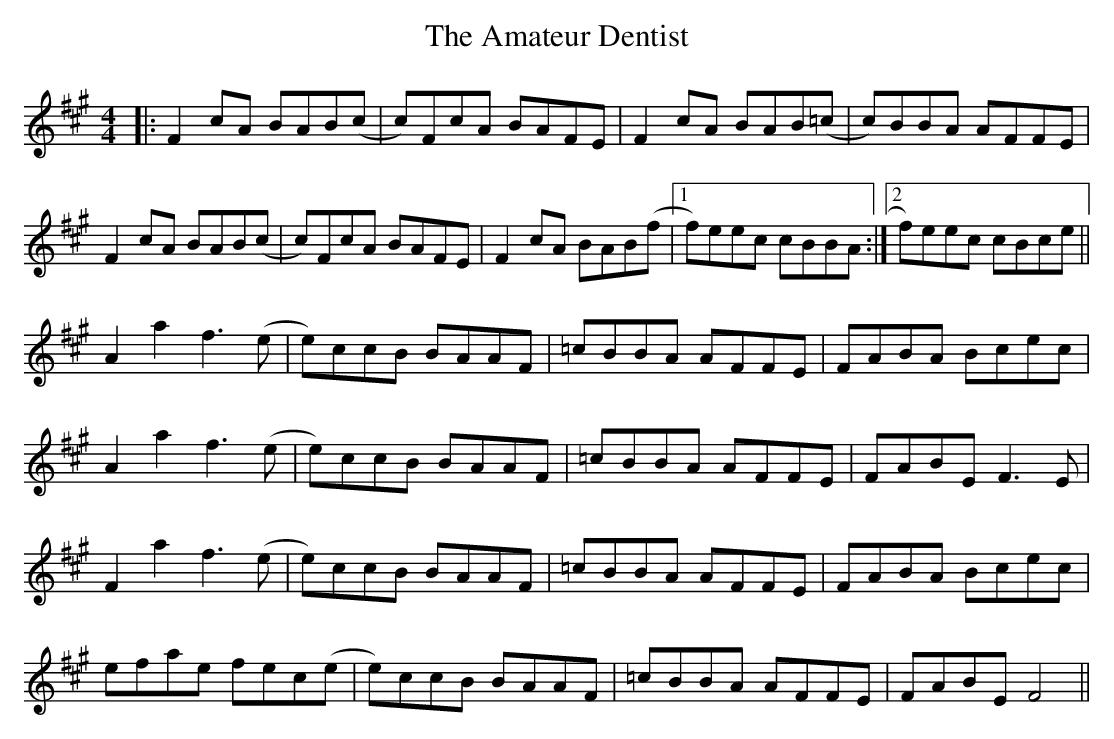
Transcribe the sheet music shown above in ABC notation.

X:1
T: The Amateur Dentist
M: 4/4
L: 1/8
K: Amaj
|:F2cA BAB(c|c)FcA BAFE|F2cA BAB(=c|c)BBA AFFE|
F2cA BAB(c|c)FcA BAFE|F2cA BAB(f|1 f)eec cBBA:|2 f)eec cBce||
A2a2 f3(e|e)ccB BAAF|=cBBA AFFE|FABA Bcec|
A2a2 f3(e|e)ccB BAAF|=cBBA AFFE|FABE F3E|
F2a2 f3(e|e)ccB BAAF|=cBBA AFFE|FABA Bcec|
efae fec(e|e)ccB BAAF|=cBBA AFFE|FABE F4||
